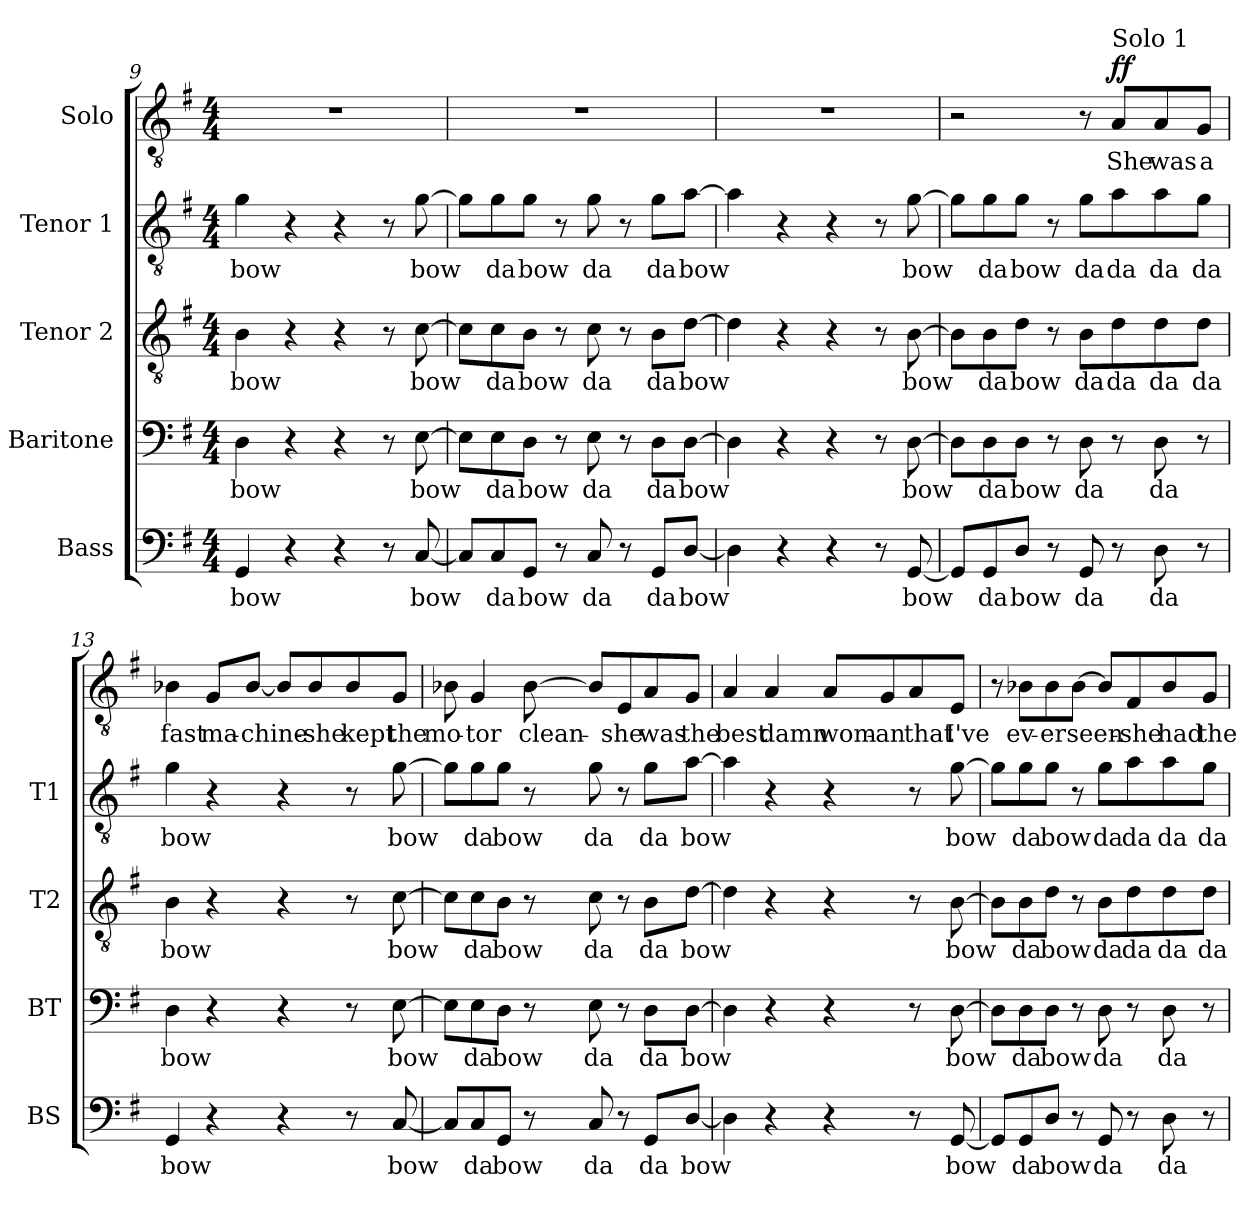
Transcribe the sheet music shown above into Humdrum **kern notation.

**kern	**text	**kern	**text	**kern	**text	**kern	**text	**kern	**text	**dynam
*part5	*part5	*part4	*part4	*part3	*part3	*part2	*part2	*part1	*part1	*part1
*staff5	*staff5	*staff4	*staff4	*staff3	*staff3	*staff2	*staff2	*staff1	*staff1	*staff1
*I"Bass	*	*I"Baritone	*	*I"Tenor 2	*	*I"Tenor 1	*	*I"Solo	*	*
*I'BS	*	*I'BT	*	*I'T2	*	*I'T1	*	*	*	*
*clefF4	*	*clefF4	*	*clefGv2	*	*clefGv2	*	*clefGv2	*	*
*k[f#]	*	*k[f#]	*	*k[f#]	*	*k[f#]	*	*k[f#]	*	*
*M4/4	*	*M4/4	*	*M4/4	*	*M4/4	*	*M4/4	*	*
=9	=9	=9	=9	=9	=9	=9	=9	=9	=9	=9
!	!LO:LY:b	!	!LO:LY:b	!	!LO:LY:b	!	!LO:LY:b	!	!	!
4GG/	bow	4D\	bow	4B\	bow	4g\	bow	1r	.	.
4r	.	4r	.	4r	.	4r	.	.	.	.
4r	.	4r	.	4r	.	4r	.	.	.	.
8r	.	8r	.	8r	.	8r	.	.	.	.
!	!LO:LY:b	!	!LO:LY:b	!	!LO:LY:b	!	!LO:LY:b	!	!	!
[8C/	bow	[8E\	bow	[8c\	bow	[8g\	bow	.	.	.
=10	=10	=10	=10	=10	=10	=10	=10	=10	=10	=10
8C/L]	.	8E\L]	.	8c\L]	.	8g\L]	.	1r	.	.
!	!LO:LY:b	!	!LO:LY:b	!	!LO:LY:b	!	!LO:LY:b	!	!	!
8C/	da	8E\	da	8c\	da	8g\	da	.	.	.
!	!LO:LY:b	!	!LO:LY:b	!	!LO:LY:b	!	!LO:LY:b	!	!	!
8GG/J	bow	8D\J	bow	8B\J	bow	8g\J	bow	.	.	.
8r	.	8r	.	8r	.	8r	.	.	.	.
!	!LO:LY:b	!	!LO:LY:b	!	!LO:LY:b	!	!LO:LY:b	!	!	!
8C/	da	8E\	da	8c\	da	8g\	da	.	.	.
8r	.	8r	.	8r	.	8r	.	.	.	.
!	!LO:LY:b	!	!LO:LY:b	!	!LO:LY:b	!	!LO:LY:b	!	!	!
8GG/L	da	8D\L	da	8B\L	da	8g\L	da	.	.	.
!	!LO:LY:b	!	!LO:LY:b	!	!LO:LY:b	!	!LO:LY:b	!	!	!
[8D/J	bow	[8D\J	bow	[8d\J	bow	[8a\J	bow	.	.	.
=11	=11	=11	=11	=11	=11	=11	=11	=11	=11	=11
4D\]	.	4D\]	.	4d\]	.	4a\]	.	1r	.	.
4r	.	4r	.	4r	.	4r	.	.	.	.
4r	.	4r	.	4r	.	4r	.	.	.	.
8r	.	8r	.	8r	.	8r	.	.	.	.
!	!LO:LY:b	!	!LO:LY:b	!	!LO:LY:b	!	!LO:LY:b	!	!	!
[8GG/	bow	[8D\	bow	[8B\	bow	[8g\	bow	.	.	.
!!LO:LB:g=z
=12	=12	=12	=12	=12	=12	=12	=12	=12	=12	=12
8GG/L]	.	8D\L]	.	8B\L]	.	8g\L]	.	2r	.	.
!	!LO:LY:b	!	!LO:LY:b	!	!LO:LY:b	!	!LO:LY:b	!	!	!
8GG/	da	8D\	da	8B\	da	8g\	da	.	.	.
!	!LO:LY:b	!	!LO:LY:b	!	!LO:LY:b	!	!LO:LY:b	!	!	!
8D/J	bow	8D\J	bow	8d\J	bow	8g\J	bow	.	.	.
8r	.	8r	.	8r	.	8r	.	.	.	.
!	!LO:LY:b	!	!LO:LY:b	!	!LO:LY:b	!	!LO:LY:b	!	!	!
8GG/	da	8D\	da	8B\L	da	8g\L	da	8r	.	.
!	!	!	!	!	!	!	!	!LO:TX:a:t=Solo 1	!	!
!	!	!	!	!	!LO:LY:b	!	!LO:LY:b	!	!LO:LY:b	!LO:DY:b
8r	.	8r	.	8d\	da	8a\	da	8A/L	She	ff
!	!LO:LY:b	!	!LO:LY:b	!	!LO:LY:b	!	!LO:LY:b	!	!LO:LY:b	!
8D\	da	8D\	da	8d\	da	8a\	da	8A/	was	.
!	!	!	!	!	!LO:LY:b	!	!LO:LY:b	!	!LO:LY:b	!
8r	.	8r	.	8d\J	da	8g\J	da	8G/J	a	.
=13	=13	=13	=13	=13	=13	=13	=13	=13	=13	=13
!	!LO:LY:b	!	!LO:LY:b	!	!LO:LY:b	!	!LO:LY:b	!	!LO:LY:b	!
4GG/	bow	4D\	bow	4B\	bow	4g\	bow	4B-X\	fast	.
!	!	!	!	!	!	!	!	!	!LO:LY:b	!
4r	.	4r	.	4r	.	4r	.	8G/L	ma-	.
!	!	!	!	!	!	!	!	!	!LO:LY:b	!
.	.	.	.	.	.	.	.	[8B-/J	-chine-	.
4r	.	4r	.	4r	.	4r	.	8B-/L]	.	.
!	!	!	!	!	!	!	!	!	!LO:LY:b	!
.	.	.	.	.	.	.	.	8B-/	-she	.
!	!	!	!	!	!	!	!	!	!LO:LY:b	!
8r	.	8r	.	8r	.	8r	.	8B-/	kept	.
!	!LO:LY:b	!	!LO:LY:b	!	!LO:LY:b	!	!LO:LY:b	!	!LO:LY:b	!
[8C/	bow	[8E\	bow	[8c\	bow	[8g\	bow	8G/J	the	.
=14	=14	=14	=14	=14	=14	=14	=14	=14	=14	=14
!	!	!	!	!	!	!	!	!	!LO:LY:b	!
8C/L]	.	8E\L]	.	8c\L]	.	8g\L]	.	8B-X\	mo-	.
!	!LO:LY:b	!	!LO:LY:b	!	!LO:LY:b	!	!LO:LY:b	!	!LO:LY:b	!
8C/	da	8E\	da	8c\	da	8g\	da	4G/	-tor	.
!	!LO:LY:b	!	!LO:LY:b	!	!LO:LY:b	!	!LO:LY:b	!	!	!
8GG/J	bow	8D\J	bow	8B\J	bow	8g\J	bow	.	.	.
!	!	!	!	!	!	!	!	!	!LO:LY:b	!
8r	.	8r	.	8r	.	8r	.	[8B-\	clean-	.
!	!LO:LY:b	!	!LO:LY:b	!	!LO:LY:b	!	!LO:LY:b	!	!	!
8C/	da	8E\	da	8c\	da	8g\	da	8B-/L]	.	.
!	!	!	!	!	!	!	!	!	!LO:LY:b	!
8r	.	8r	.	8r	.	8r	.	8E/	-she	.
!	!LO:LY:b	!	!LO:LY:b	!	!LO:LY:b	!	!LO:LY:b	!	!LO:LY:b	!
8GG/L	da	8D\L	da	8B\L	da	8g\L	da	8A/	was	.
!	!LO:LY:b	!	!LO:LY:b	!	!LO:LY:b	!	!LO:LY:b	!	!LO:LY:b	!
[8D/J	bow	[8D\J	bow	[8d\J	bow	[8a\J	bow	8G/J	the	.
!!LO:PB:g=z
=15	=15	=15	=15	=15	=15	=15	=15	=15	=15	=15
!	!	!	!	!	!	!	!	!	!LO:LY:b	!
4D\]	.	4D\]	.	4d\]	.	4a\]	.	4A/	best	.
!	!	!	!	!	!	!	!	!	!LO:LY:b	!
4r	.	4r	.	4r	.	4r	.	4A/	damn	.
!	!	!	!	!	!	!	!	!	!LO:LY:b	!
4r	.	4r	.	4r	.	4r	.	8A/L	wom-	.
!	!	!	!	!	!	!	!	!	!LO:LY:b	!
.	.	.	.	.	.	.	.	8G/	-an	.
!	!	!	!	!	!	!	!	!	!LO:LY:b	!
8r	.	8r	.	8r	.	8r	.	8A/	that	.
!	!LO:LY:b	!	!LO:LY:b	!	!LO:LY:b	!	!LO:LY:b	!	!LO:LY:b	!
[8GG/	bow	[8D\	bow	[8B\	bow	[8g\	bow	8E/J	I've	.
=16	=16	=16	=16	=16	=16	=16	=16	=16	=16	=16
8GG/L]	.	8D\L]	.	8B\L]	.	8g\L]	.	8r	.	.
!	!LO:LY:b	!	!LO:LY:b	!	!LO:LY:b	!	!LO:LY:b	!	!LO:LY:b	!
8GG/	da	8D\	da	8B\	da	8g\	da	8B-X\L	ev-	.
!	!LO:LY:b	!	!LO:LY:b	!	!LO:LY:b	!	!LO:LY:b	!	!LO:LY:b	!
8D/J	bow	8D\J	bow	8d\J	bow	8g\J	bow	8B-\	-er	.
!	!	!	!	!	!	!	!	!	!LO:LY:b	!
8r	.	8r	.	8r	.	8r	.	[8B-\J	seen-	.
!	!LO:LY:b	!	!LO:LY:b	!	!LO:LY:b	!	!LO:LY:b	!	!	!
8GG/	da	8D\	da	8B\L	da	8g\L	da	8B-/L]	.	.
!	!	!	!	!	!LO:LY:b	!	!LO:LY:b	!	!LO:LY:b	!
8r	.	8r	.	8d\	da	8a\	da	8F#/	-she	.
!	!LO:LY:b	!	!LO:LY:b	!	!LO:LY:b	!	!LO:LY:b	!	!LO:LY:b	!
8D\	da	8D\	da	8d\	da	8a\	da	8B-/	had	.
!	!	!	!	!	!LO:LY:b	!	!LO:LY:b	!	!LO:LY:b	!
8r	.	8r	.	8d\J	da	8g\J	da	8G/J	the	.
=	=	=	=	=	=	=	=	=	=	=
*-	*-	*-	*-	*-	*-	*-	*-	*-	*-	*-
